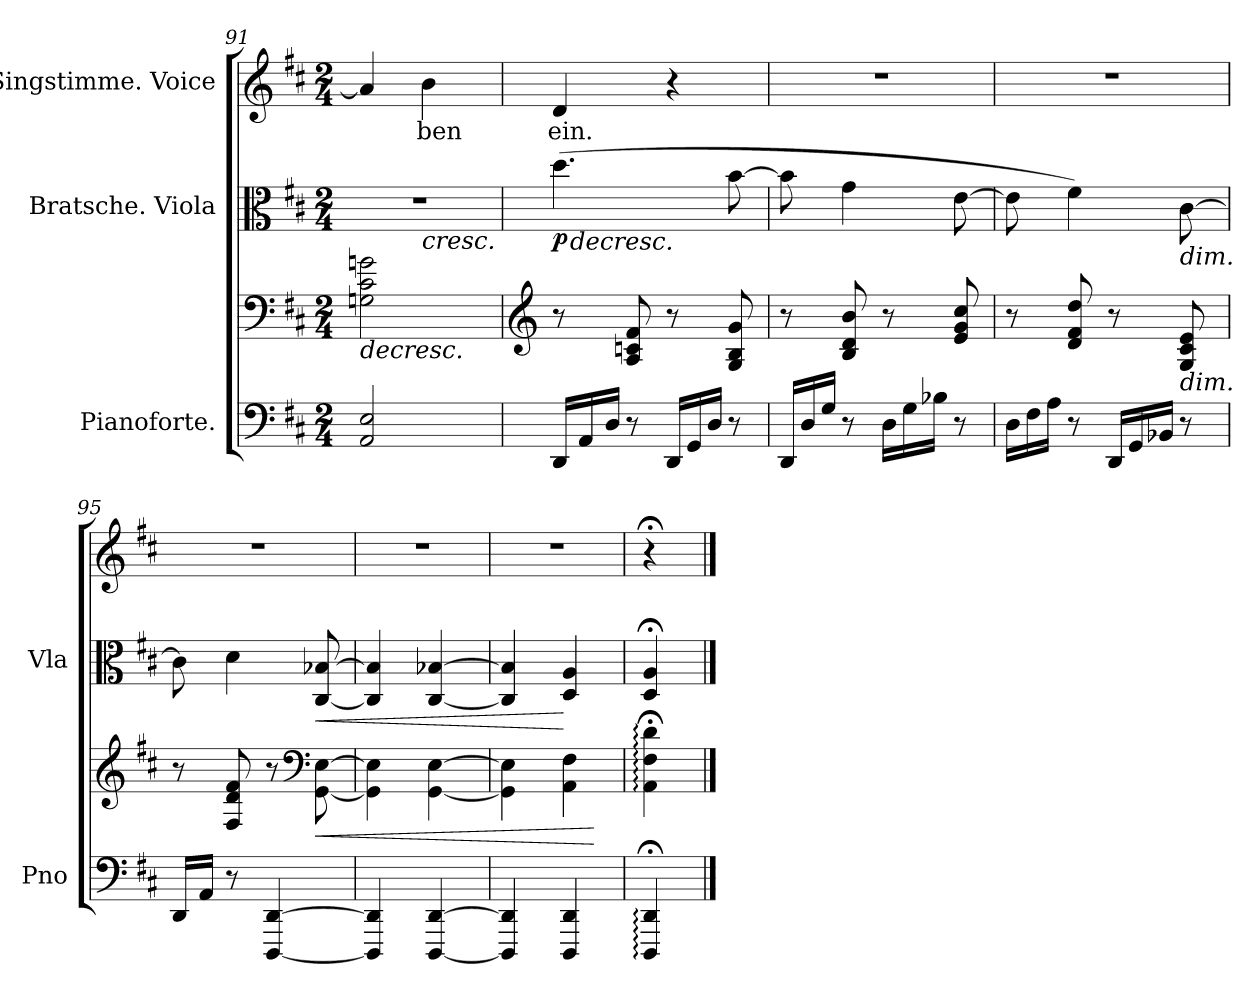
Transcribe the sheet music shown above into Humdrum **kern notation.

**kern	**kern	**dynam	**kern	**dynam	**kern	**text
*part3	*part3	*part3	*part2	*part2	*part1	*part1
*staff4	*staff3	*staff3/4	*staff2	*staff2	*staff1	*staff1
*I"Pianoforte.	*	*	*I"Bratsche. Viola	*	*I"Singstimme. Voice	*
*I'Pno	*	*	*I'Vla	*	*	*
*clefF4	*clefF4	*	*clefC3	*	*clefG2	*
*k[f#c#]	*k[f#c#]	*	*k[f#c#]	*	*k[f#c#]	*
*M2/4	*M2/4	*	*M2/4	*	*M2/4	*
=91	=91	=91	=91	=91	=91	=91
!	!	!LO:HP:b	!	!	!	!
*	*	*	*^	*	*	*
2AA/ 2E/	2Gn\ 2c#\ 2gn\	>	2r	4ryy	.	4a/]	.
!	!	!	!	!	!LO:HP:b	!	!LO:LY:b
.	.	.	.	8ryy	<	4b\	-ben
.	.	.	.	8ryy	.	.	.
=92	=92	=92	=92	=92	=92	=92	=92
*	*clefG2	*	*	*	*	*	*
*Xtuplet	*	*	*	*	*	*	*
!	!	!	!	!	!LO:DY:b	!	!LO:LY:b
24DD/LL	8r	.	(4.dd\	32ryy	p	4d/	ein.
!	!	!	!	!	!LO:HP:b	!	!
.	.	.	.	32ryy	>	.	.
24AA/	.	.	.	.	.	.	.
.	.	.	.	16ryy	.	.	.
24D/JJ	.	.	.	.	.	.	.
8r	8A/ 8cn/ 8f#/	.	.	8ryy	[	.	.
24DD/LL	8r	.	.	4ryy	.	4r	.
24GG/	.	.	.	.	.	.	.
24D/JJ	.	.	.	.	.	.	.
8r	8G/ 8B/ 8g/	.	[8b\	.	.	.	.
*	*	*	*v	*v	*	*	*
!!LO:LB:g=z
=93	=93	=93	=93	=93	=93	=93
24DD/LL	8r	.	8b\]	.	2r	.
24D/	.	.	.	.	.	.
24G/JJ	.	.	.	.	.	.
8r	8B/ 8d/ 8b/	.	4g\	.	.	.
24D\LL	8r	.	.	.	.	.
24G\	.	.	.	.	.	.
24B-X\JJ	.	.	.	.	.	.
8r	8e/ 8g/ 8cc#/	.	[8e\	.	.	.
=94	=94	=94	=94	=94	=94	=94
24D\LL	8r	.	8e\]	.	2r	.
24F#\	.	.	.	.	.	.
24A\JJ	.	.	.	.	.	.
8r	8d/ 8f#/ 8dd/	.	4f#\)	.	.	.
24DD/LL	8r	.	.	.	.	.
24GG/	.	.	.	.	.	.
24BB-X/JJ	.	.	.	.	.	.
!	!	!	!LO:TX:b:i:t=dim.	!	!	!
!	!LO:TX:b:i:t=dim.	!	!	!	!	!
8r	8G/ 8c#/ 8e/	.	[8c#\	.	.	.
=95	=95	=95	=95	=95	=95	=95
16DD/LL	8r	.	8c#\]	.	2r	.
16AA/JJ	.	.	.	.	.	.
8r	8F#/ 8d/ 8f#/	.	4d\	.	.	.
[4DDD/ [4DD/	8r	.	.	.	.	.
*	*clefF4	*	*	*	*	*
!	!	!LO:HP:b	!	!LO:HP:b	!	!
.	[8GG\ [8E\	<	[8C#/ [8B-X/	<	.	.
=96	=96	=96	=96	=96	=96	=96
4DDD/] 4DD/]	4GG\] 4E\]	.	4C#/] 4B-/]	.	2r	.
[4DDD/ [4DD/	[4GG\ [4E\	.	[4C#/ [4B-X/	]	.	.
.	.	]	.	.	.	.
=97	=97	=97	=97	=97	=97	=97
4DDD/] 4DD/]	4GG\] 4E\]	.	4C#/] 4B-/]	.	2r	.
4DDD/ 4DD/	4AA\ 4F#\	.	4D/ 4A/	[	.	.
.	.	[	.	.	.	.
=98	=98	=98	=98	=98	=98	=98
4DDD/:;< 4DD/:;<	4AA\:;< 4F#\:;< 4d\:;<	.	4D/;< 4A/;<	.	4r;<	.
==	==	==	==	==	==	==
*-	*-	*-	*-	*-	*-	*-
